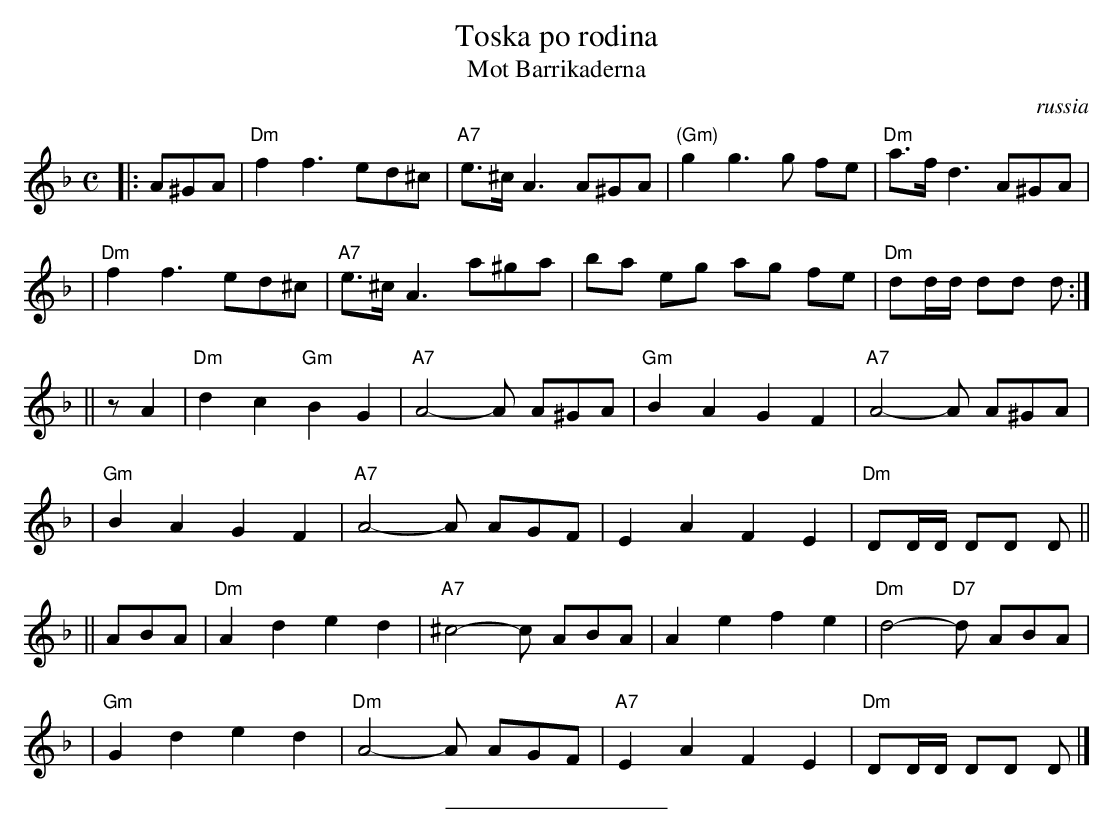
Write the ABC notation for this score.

X:1
T: Toska po rodina
T: Mot Barrikaderna
O:russia
M: C
L: 1/8
K: Dm
|: A^GA \
| "Dm"f2 f3 ed^c | "A7"e>^c A3 A^GA | "(Gm)"g2 g3 g fe | "Dm"a>f d3 A^GA |
| "Dm"f2 f3 ed^c | "A7"e>^c A3 a^ga | ba eg ag fe | "Dm"dd/d/ dd d :|
|| z A2 \
| "Dm"d2 c2 "Gm"B2 G2 | "A7"A4- A A^GA | "Gm"B2 A2 G2 F2 | "A7"A4- A A^GA |
| "Gm"B2 A2 G2 F2 | "A7"A4- A AGF | E2 A2 F2 E2 | "Dm"DD/D/ DD D ||
|| ABA \
| "Dm"A2 d2 e2 d2 | "A7"^c4- c ABA | A2 e2 f2 e2 | "Dm"d4- "D7"d ABA |
| "Gm"G2 d2 e2 d2 | "Dm"A4- A AGF | "A7"E2 A2 F2 E2 | "Dm"DD/D/ DD D |]
